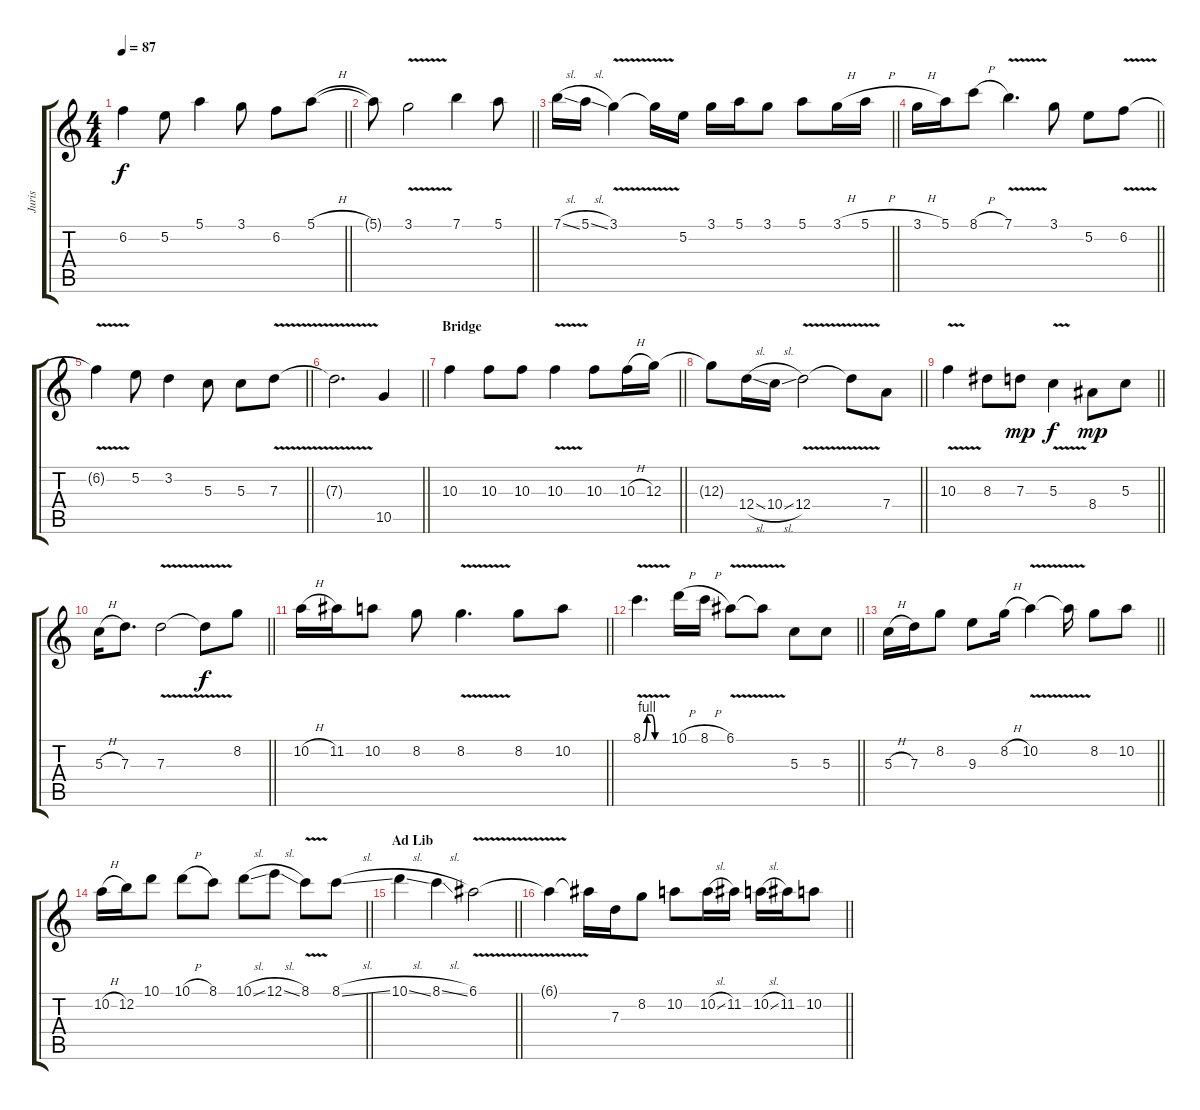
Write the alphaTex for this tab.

\track ("Juris" "Juris") {instrument acousticguitarsteel}
\staff {score tabs}
\tuning (E4 B3 G3 D3 A2 E2) {hide}
\ts (4 4)
\tempo 87
\clef g2
\barLineRight lightlight
\ks c
6.2{t}.4{dy f} 5.2.8 5.1.4 3.1.8 6.2.8 5.1{h}.8 |
\barLineRight lightlight
5.1{t}.8 3.1{v}.2 7.1.4 5.1.8 |
\barLineRight lightlight
7.1{sl}.16 5.1{sl}.16 3.1{v}.4 3.1{t}.16 5.2.16 3.1.16 5.1.16 3.1.8 5.1.8 3.1{h}.16 5.1{h}.16 |
\barLineRight lightlight
3.1{h}.16 5.1.16 8.1{h}.8 7.1{v}.4{d} 3.1.8 5.2.8 6.2{v}.8 |
\barLineRight lightlight
6.2{t}.4 5.2.8 3.2.4 5.3.8 5.3.8 7.3{v}.8 |
\barLineRight lightlight
7.3{t}.2{d} 10.5.4 |
\section ("" "Bridge")
\barLineRight lightlight
10.3.4 10.3.8 10.3.8 10.3{v}.4 10.3.8 10.3{h}.16 12.3.16 |
\barLineRight lightlight
12.3{t}.8 12.4{sl}.16 10.4{sl}.16 12.4{v}.2 12.4{t}.8 7.4.8 |
\barLineRight lightlight
10.3{v}.4 8.3.8 7.3.8{dy mp} 5.3{v}.4{dy f} 8.4.8{dy mp} 5.3.8 |
\barLineRight lightlight
5.3{h}.16 7.3.8{d} 7.3{v}.2 7.3{t}.8{dy f} 8.2.8 |
\barLineRight lightlight
10.2{h}.16 11.2.16 10.2.8 8.2.8 8.2{v}.4{d} 8.2.8 10.2.8 |
\barLineRight lightlight
8.1{be (custom 0 0 10 4 20 4 30 0 60 0) v}.4{d} 10.1{h}.16 8.1{h}.16 6.1{v}.8 6.1{t}.8 5.3.8 5.3.8 |
\barLineRight lightlight
5.3{h}.16 7.3.16 8.2.8 9.3.8 8.2{h}.16 10.2{v}.4 10.2{t}.16 8.2.8 10.2.8 |
\barLineRight lightlight
10.2{h}.16 12.2.16 10.1.8 10.1{h}.8 8.1.8 10.1{sl}.8 12.1{sl}.8 8.1{v}.8 8.1{sl}.8 |
\section ("" "Ad Lib")
\barLineRight lightlight
10.1{sl}.4 8.1{sl}.4 6.1{v}.2 |
\barLineRight lightlight
6.1{t}.4 6.1{t}.16 7.3.16 8.2.8 10.2.8 10.2{sl}.16 11.2.16 10.2{sl}.16 11.2.16 10.2.8
